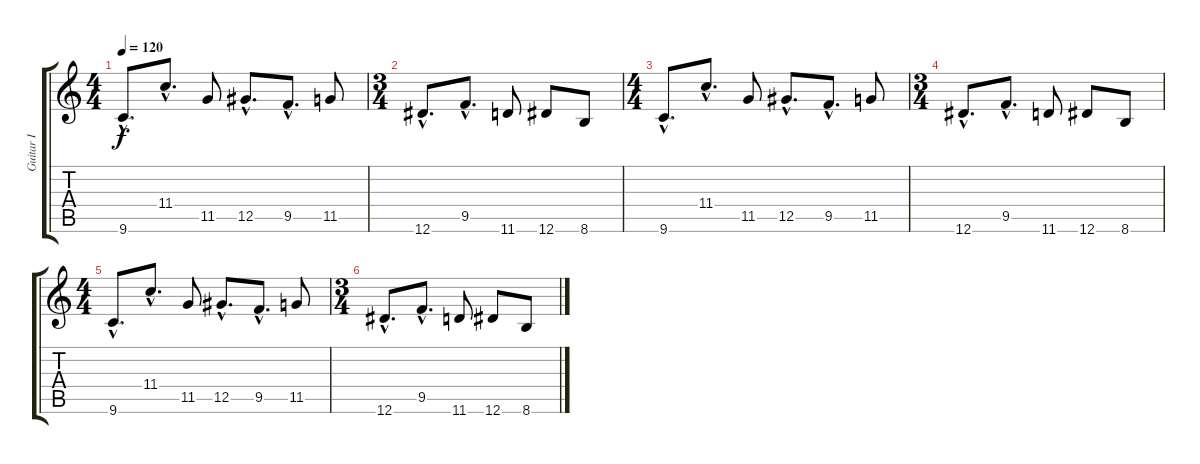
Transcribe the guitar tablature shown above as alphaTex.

\track ("Guitar I" "Guitar I") {instrument distortionguitar}
\staff {score tabs}
\tuning (Eb4 Bb3 Gb3 Db3 Ab2 Eb2) {hide}
\ts (4 4)
\tempo 120
\clef g2
\ks c
9.6{hac}.8{d dy f} 11.4{hac}.8{d} 11.5.8 12.5{hac}.8{d} 9.5{hac}.8{d} 11.5.8 |
\ts (3 4)
12.6{hac}.8{d} 9.5{hac}.8{d} 11.6.8 12.6.8 8.6.8 |
\ts (4 4)
9.6{hac}.8{d} 11.4{hac}.8{d} 11.5.8 12.5{hac}.8{d} 9.5{hac}.8{d} 11.5.8 |
\ts (3 4)
12.6{hac}.8{d} 9.5{hac}.8{d} 11.6.8 12.6.8 8.6.8 |
\ts (4 4)
9.6{hac}.8{d} 11.4{hac}.8{d} 11.5.8 12.5{hac}.8{d} 9.5{hac}.8{d} 11.5.8 |
\ts (3 4)
12.6{hac}.8{d} 9.5{hac}.8{d} 11.6.8 12.6.8 8.6.8
